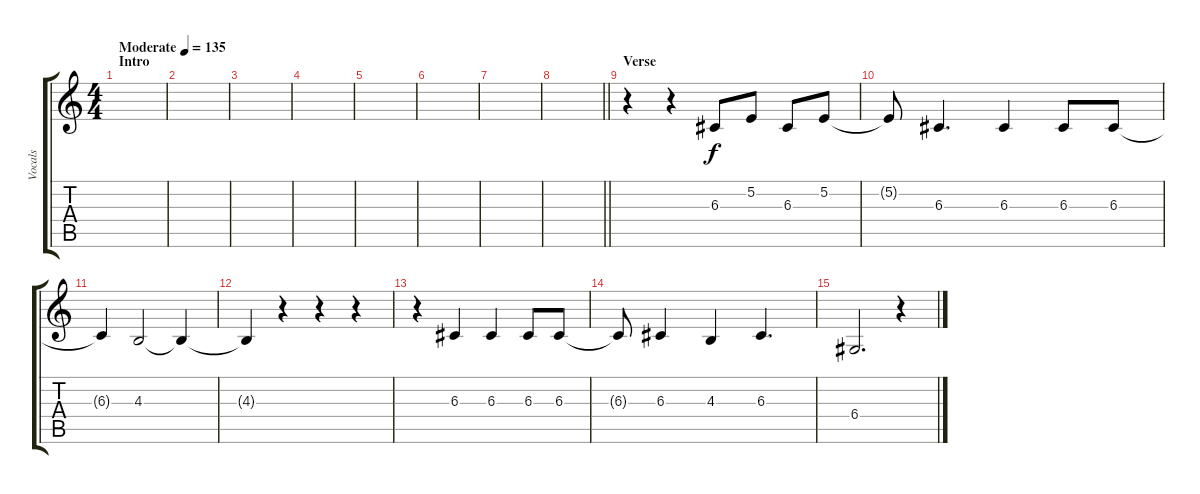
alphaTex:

\track ("Vocals" "Vocals") {instrument altosax}
\staff {score tabs}
\tuning (E4 B3 G3 D3 A2 E2) {hide}
\ts (4 4)
\section ("" "Intro")
\tempo (135 "Moderate")
\clef g2
\ks c
|
|
|
|
|
|
|
\barLineRight lightlight
|
\section ("" "Verse")
r.4 r.4 6.3.8 5.2.8 6.3.8 5.2.8 |
5.2{t}.8 6.3.4{d} 6.3.4 6.3.8 6.3.8 |
6.3{t}.4 4.3.2 4.3{t}.4 |
4.3{t}.4 r.4 r.4 r.4 |
r.4 6.3.4 6.3.4 6.3.8 6.3.8 |
6.3{t}.8 6.3.4 4.3.4 6.3.4{d} |
6.4.2{d} r.4
